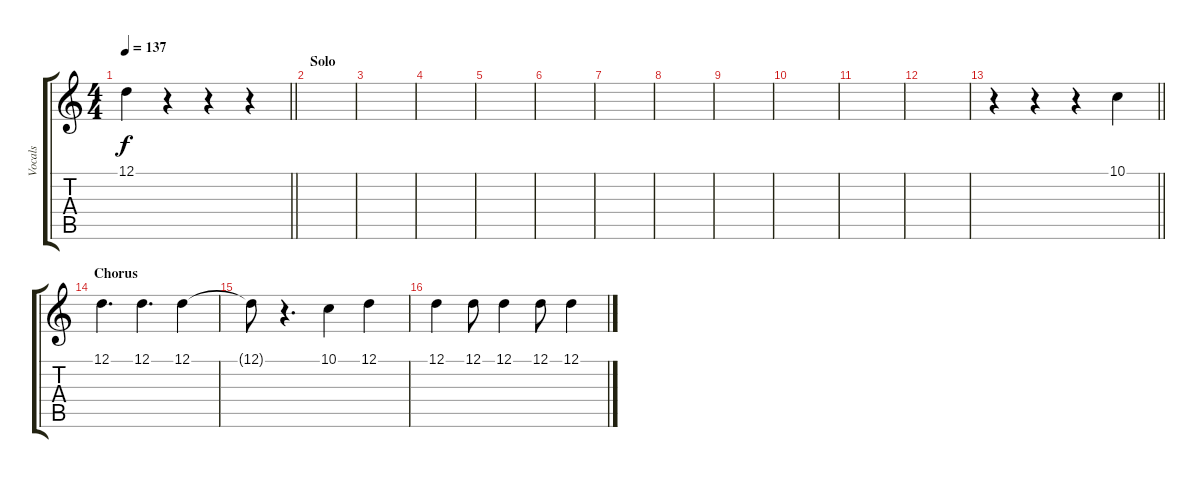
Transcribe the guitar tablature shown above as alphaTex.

\track ("Vocals" "Vocals") {instrument altosax}
\staff {score tabs}
\tuning (D4 A3 F3 C3 G2 D2) {hide}
\ts (4 4)
\tempo 137
\clef g2
\barLineRight lightlight
\ks c
12.1{t}.4{dy f} r.4 r.4 r.4 |
\section ("" "Solo")
|
|
|
|
|
|
|
|
|
|
|
\barLineRight lightlight
r.4 r.4 r.4 10.1.4 |
\section ("" "Chorus")
12.1.4{d} 12.1.4{d} 12.1.4 |
12.1{t}.8 r.4{d} 10.1.4 12.1.4 |
12.1.4 12.1.8 12.1.4 12.1.8 12.1.4
